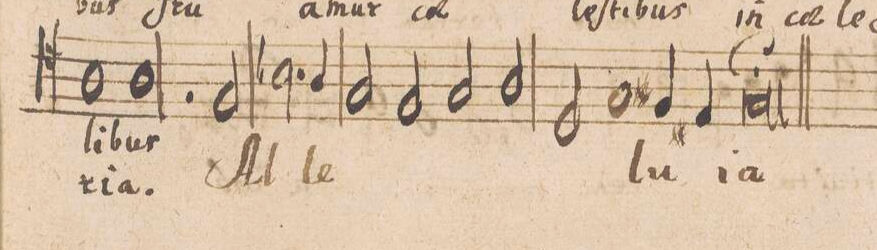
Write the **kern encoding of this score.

**kern	**text	**text
*I"ALTVS.	*	*
*clefC4	*	*
*k[]	*	*
*met(C|)	*	*
*M2/1	*	*
1A\	-li-	-ri-
=70-	=70-	=70-
1A\	-bur	-a.
2rF	.	.
2F/	Al-	.
=71-	=71-	=71-
2.B-X\	-le-	.
4A/	.	.
2G/	.	.
2F/	.	.
=72-	=72-	=72-
2G/	.	.
2A/	.	.
2D/	.	.
1G/	.	.
=73-	=73-	=73-
4F#/	-lu-	.
4E#/	.	.
1F#l/;	-ia	.
==	==	==
*-	*-	*-
